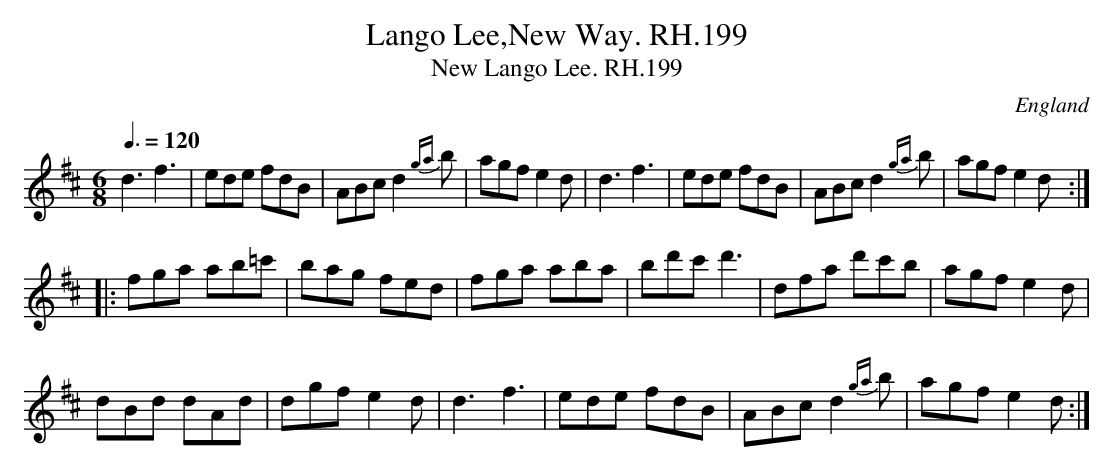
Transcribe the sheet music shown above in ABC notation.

X:1
T:Lango Lee,New Way. RH.199
T:New Lango Lee. RH.199
L:1/8
M:6/8
O:England
Q:3/8=120
K:D
d3 f3|ede fdB|ABc d2{ga}b|agf e2d|\
d3 f3|ede fdB|ABc d2{ga}b|agf e2d:|!
|:fga ab=c'|bag fed|fga aba|bd'c' d'3|\
dfa d'c'b|agf e2d|!
dBd dAd|dgf e2d|\
d3 f3|ede fdB|ABc d2{ga}b|agf e2d:|
